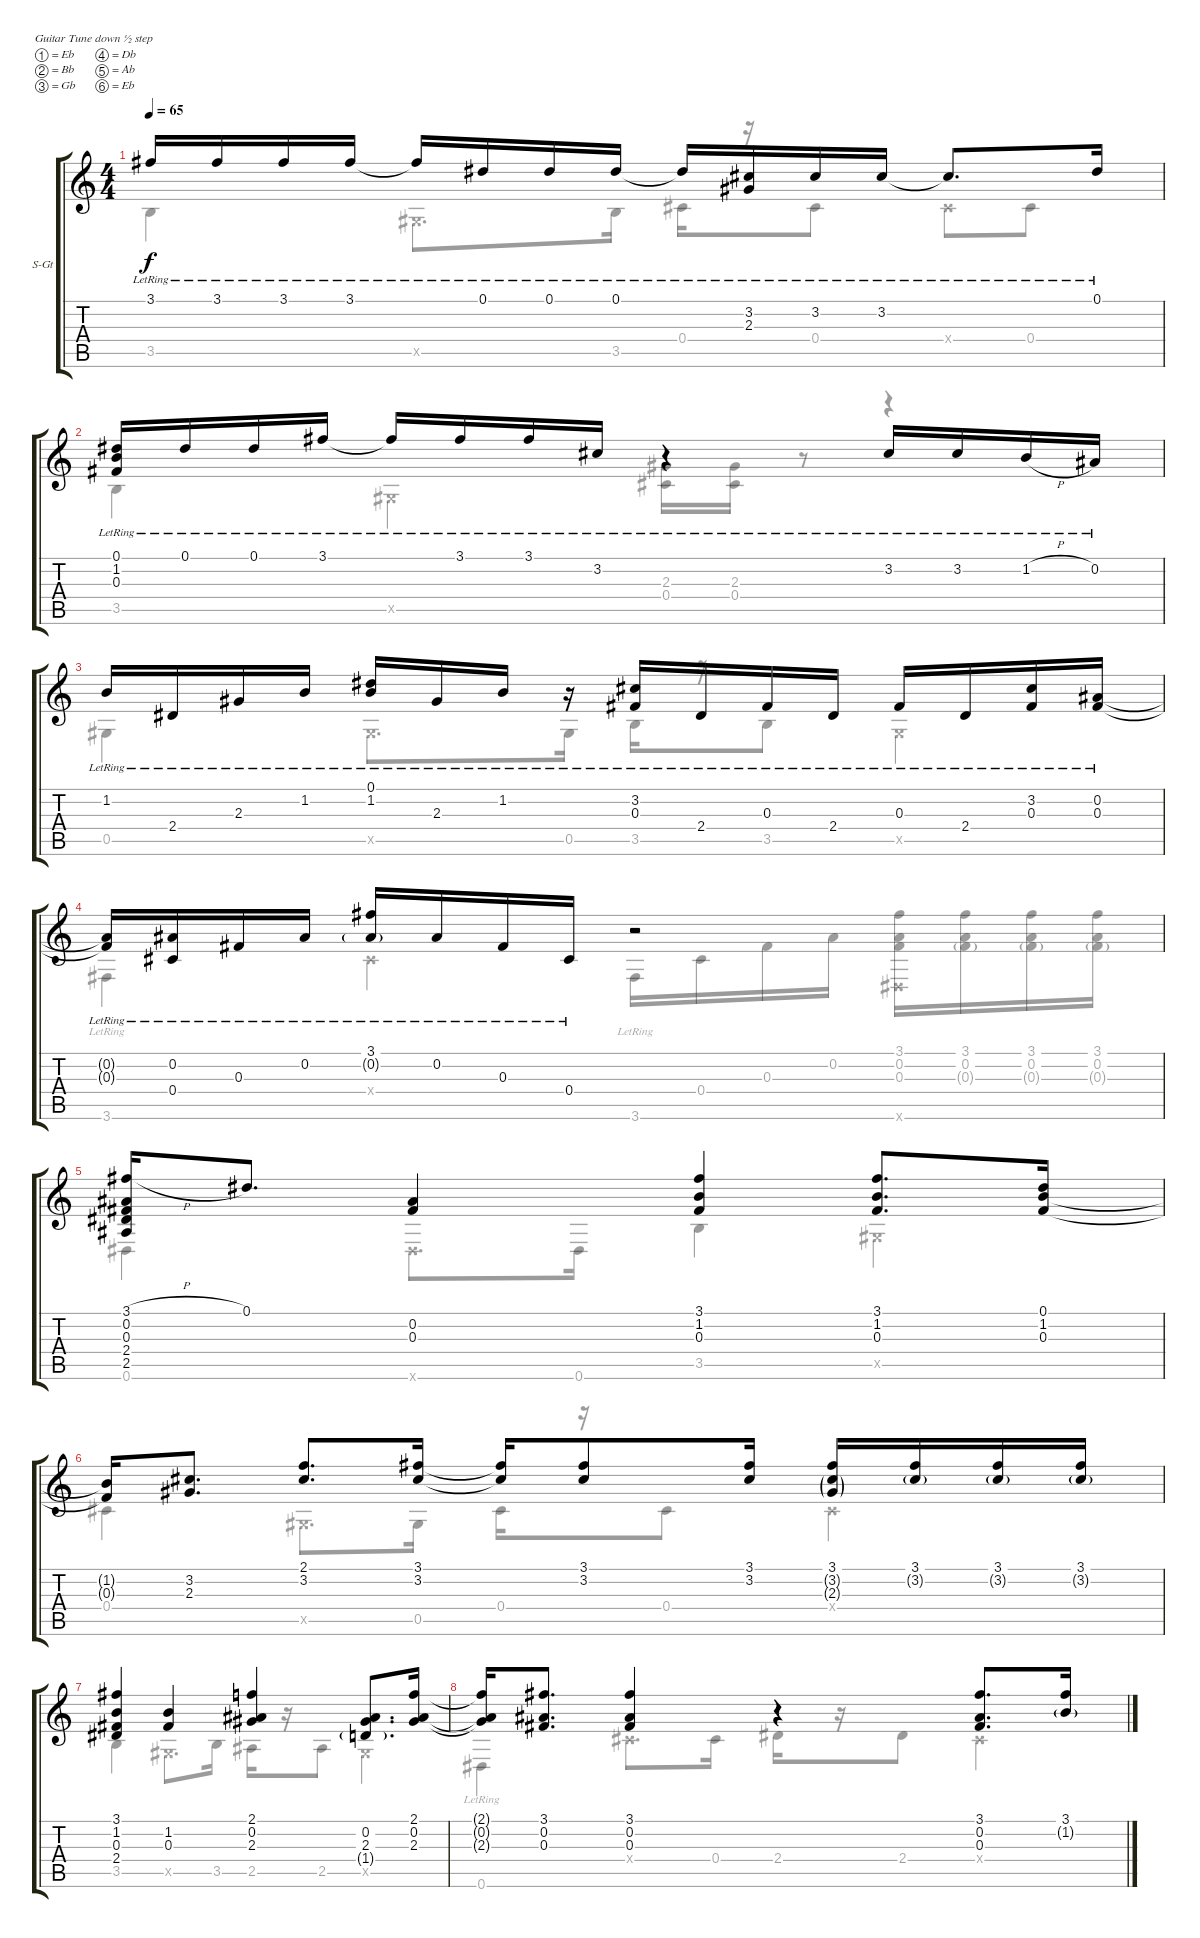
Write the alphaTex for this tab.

\defaultSystemsLayout 4
\bracketExtendMode groupsimilarinstruments
\firstSystemTrackNameOrientation horizontal
\otherSystemsTrackNameOrientation horizontal
\track ("Steel Guitar" "S-Gt") {instrument acousticguitarsteel}
\staff {score tabs}
\tuning (Eb4 Bb3 Gb3 Db3 Ab2 Eb2)
\voice
\ts (4 4)
\tempo 65
\clef g2
\ks c
3.1{lr t}.16{dy f} 3.1{lr}.16 3.1{lr}.16 3.1{lr}.16 3.1{lr t}.16 0.1{lr}.16 0.1{lr}.16 0.1{lr}.16 0.1{lr t}.16 (3.2{lr} 2.3{lr}).16 3.2{lr}.16 3.2{lr}.16 3.2{lr t}.8{d} 0.1{lr}.16 |
(0.1{lr} 1.2{lr} 0.3{lr}).16 0.1{lr}.16 0.1{lr}.16 3.1{lr}.16 3.1{lr t}.16 3.1{lr}.16 3.1{lr}.16 3.2{lr}.16 r.4 3.2{lr}.16 3.2{lr}.16 1.2{h lr}.16 0.2{lr}.16 |
1.2{lr}.16 2.4{lr}.16 2.3{lr}.16 1.2{lr}.16 (0.1{lr} 1.2{lr}).16 2.3{lr}.16 1.2{lr}.16 r.16 (3.2{lr} 0.3{lr}).16 2.4{lr}.16 0.3{lr}.16 2.4{lr}.16 0.3{lr}.16 2.4{lr}.16 (3.2{lr} 0.3{lr}).16 (0.2{lr} 0.3{lr}).16 |
(0.2{lr t} 0.3{lr t}).16 (0.2{lr} 0.4{lr}).16 0.3{lr}.16 0.2{lr}.16 (3.1{lr} 0.2{g lr}).16 0.2{lr}.16 0.3{lr}.16 0.4{lr}.16 r.2 |
(3.1{h} 0.2 0.3 2.5 2.4).16 0.1.8{d} (0.2 0.3).4 (3.1 1.2 0.3).4 (1.2 0.3 3.1).8{d} (1.2 0.3 0.1).16 |
(1.2{t} 0.3{t}).16 (3.2 2.3).8{d} (2.1 3.2).8{d} (3.1 3.2).16 (3.1{t} 3.2{t}).16 (3.1 3.2).8 (3.1 3.2).16 (3.1 3.2{g} 2.3{g}).16 (3.1 3.2{g}).16 (3.1 3.2{g}).16 (3.1 3.2{g}).16 |
(3.1 1.2 0.3 2.4).4 (1.2 0.3).4 (2.1 0.2 2.3).4 (0.2 2.3 1.4{g}).8{d} (2.1 0.2 2.3).16 |
(2.1{t} 0.2{t} 2.3{t}).16 (3.1 0.2 0.3).8{d} (0.2 0.3 3.1).4 r.4 (3.1 0.2 0.3).8{d} (3.1 1.2{g}).16
\voice
\clef g2
\ottava regular
\simile none
\ks c
3.5.4{dy f} 0.5{x}.8{d} 3.5.16 0.4.16 r.16 0.4.8 0.4{x}.8 0.4.8 |
3.5.4 0.5{x}.4 (0.4 2.3).16 (0.4 2.3).16 r.8 r.4 |
0.5.4 0.5{x}.8{d} 0.5.16 3.5.16 r.16 3.5.8 0.5{x}.4 |
3.6{lr}.4 0.4{x}.4 3.6{lr}.16 0.4.16 0.3.16 0.2.16 (3.1 0.2 0.3 0.6{x}).16 (3.1 0.2 0.3{g}).16 (3.1 0.2 0.3{g}).16 (3.1 0.2 0.3{g}).16 |
0.6.4 0.6{x}.8{d} 0.6.16 3.5.4 0.5{x}.4 |
0.4.4 0.5{x}.8{d} 0.5.16 0.4.16 r.16 0.4.8 0.4{x}.4 |
3.5.4 0.5{x}.8{d} 3.5.16 2.5.16 r.16 2.5.8 0.5{x}.4 |
0.6{lr}.4 0.4{x}.8{d} 0.4.16 2.4.16 r.16 2.4.8 0.4{x}.4
